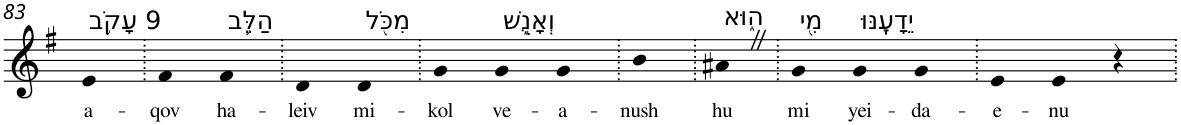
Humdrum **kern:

**kern	**text
*part1	*part1
*staff1	*staff1
*I"Piano	*
*I'Pno	*
!!LO:PB:g=z
*clefG2	*
*k[f#]	*
*G:	*
=83	=83
!LO:TX:a:t=9 עָקֹ֥ב	!
!	!LO:LY:b
4e	a-
=84.	=84.
!	!LO:LY:b
4f#	-qov
!LO:TX:a:t=הַלֵּ֛ב	!
!	!LO:LY:b
4f#	ha-
=85.	=85.
!	!LO:LY:b
4d	-leiv
!LO:TX:a:t=מִכֹּ֖ל	!
!	!LO:LY:b
4d	mi-
=86.	=86.
!	!LO:LY:b
4g	-kol
!LO:TX:a:t=וְאָנֻ֣שׁ	!
!	!LO:LY:b
4g	ve-
!	!LO:LY:b
4g	-a-
=87.	=87.
!	!LO:LY:b
4b	-nush
=88.	=88.
!LO:TX:a:t=ה֑וּא	!
!	!LO:LY:b
4a#XZ	hu
=89.	=89.
!LO:TX:a:t=מִ֖י	!
!	!LO:LY:b
4g	mi
!LO:TX:a:t=יֵדָעֶֽנּוּ	!
!	!LO:LY:b
4g	yei-
!	!LO:LY:b
4g	-da-
=90.	=90.
!	!LO:LY:b
4e	-e-
!	!LO:LY:b
4e	-nu
4r	.
=.	=.
*-	*-
